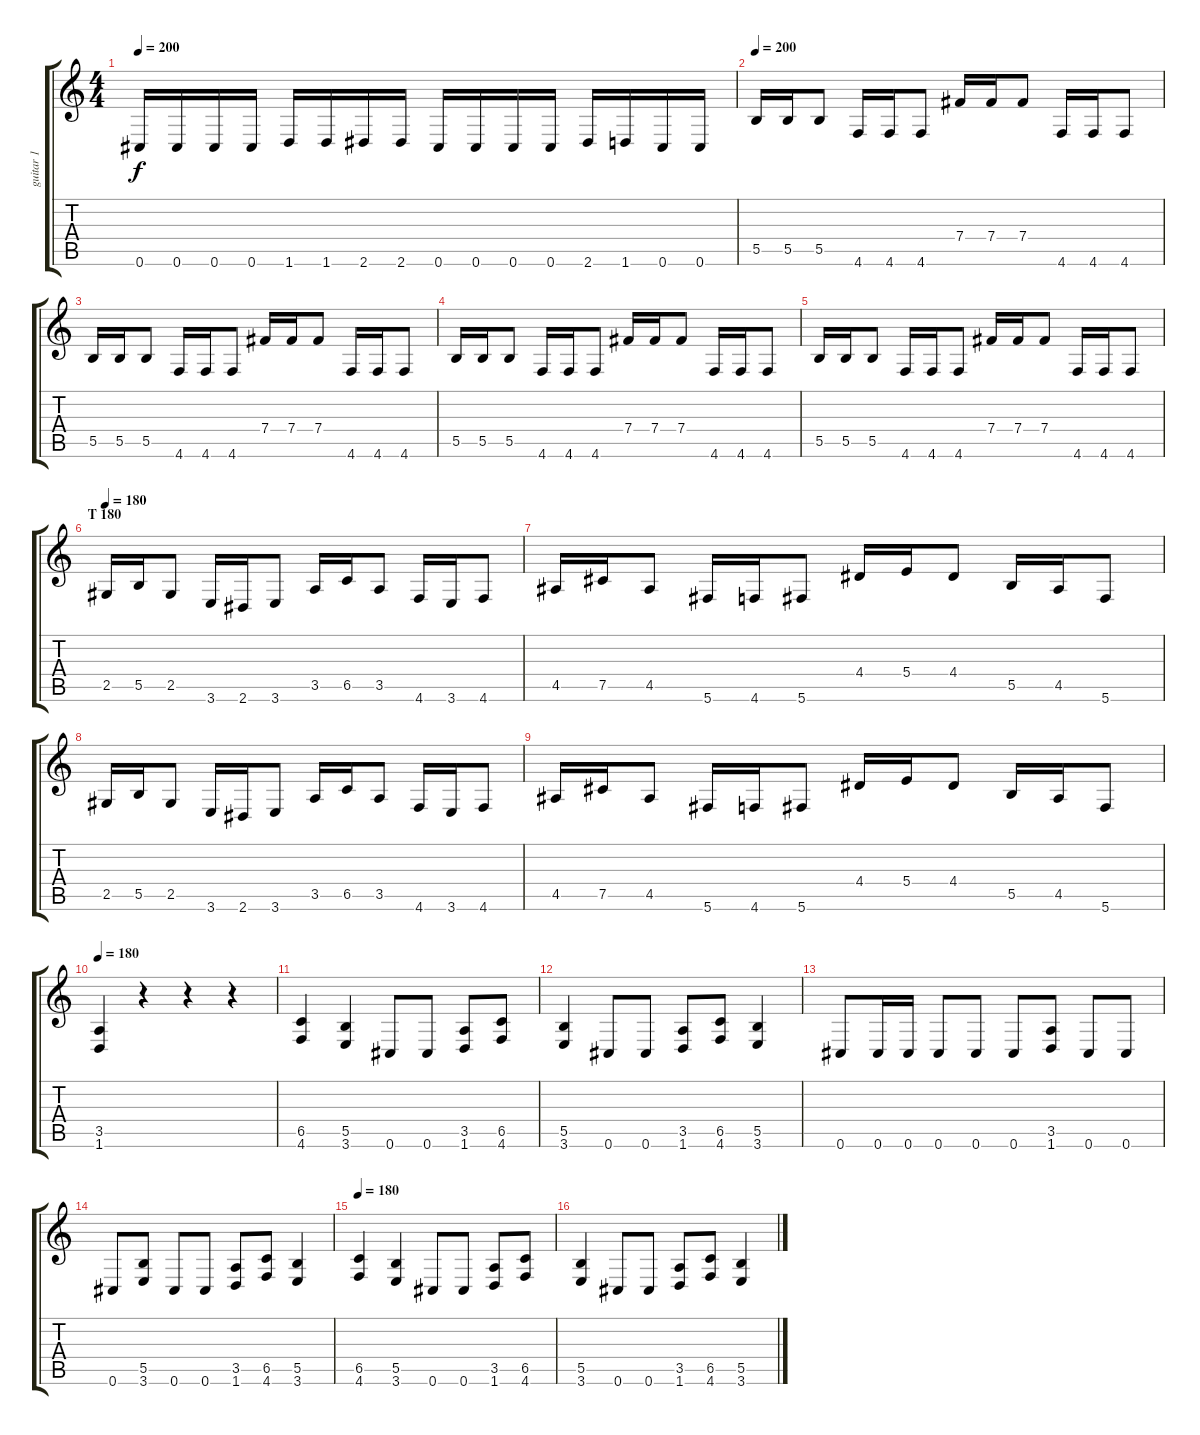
\track ("guitar 1" "guitar 1") {instrument distortionguitar}
\staff {score tabs}
\tuning (Db4 Ab3 E3 B2 Gb2 Db2) {hide}
\ts (4 4)
\tempo 200
\clef g2
\ks c
0.6.16{dy f} 0.6.16 0.6.16 0.6.16 1.6.16 1.6.16 2.6.16 2.6.16 0.6.16 0.6.16 0.6.16 0.6.16 2.6.16 1.6.16 0.6.16 0.6.16 |
\tempo 200
5.5.16 5.5.16 5.5.8 4.6.16 4.6.16 4.6.8 7.4.16 7.4.16 7.4.8 4.6.16 4.6.16 4.6.8 |
5.5.16 5.5.16 5.5.8 4.6.16 4.6.16 4.6.8 7.4.16 7.4.16 7.4.8 4.6.16 4.6.16 4.6.8 |
5.5.16 5.5.16 5.5.8 4.6.16 4.6.16 4.6.8 7.4.16 7.4.16 7.4.8 4.6.16 4.6.16 4.6.8 |
5.5.16 5.5.16 5.5.8 4.6.16 4.6.16 4.6.8 7.4.16 7.4.16 7.4.8 4.6.16 4.6.16 4.6.8 |
\section ("" "T 180")
\tempo 180
2.5.16 5.5.16 2.5.8 3.6.16 2.6.16 3.6.8 3.5.16 6.5.16 3.5.8 4.6.16 3.6.16 4.6.8 |
4.5.16 7.5.16 4.5.8 5.6.16 4.6.16 5.6.8 4.4.16 5.4.16 4.4.8 5.5.16 4.5.16 5.6.8 |
2.5.16 5.5.16 2.5.8 3.6.16 2.6.16 3.6.8 3.5.16 6.5.16 3.5.8 4.6.16 3.6.16 4.6.8 |
4.5.16 7.5.16 4.5.8 5.6.16 4.6.16 5.6.8 4.4.16 5.4.16 4.4.8 5.5.16 4.5.16 5.6.8 |
\tempo 180
(3.5 1.6).4 r.4 r.4 r.4 |
(6.5 4.6).4 (5.5 3.6).4 0.6.8 0.6.8 (3.5 1.6).8 (6.5 4.6).8 |
(5.5 3.6).4 0.6.8 0.6.8 (3.5 1.6).8 (6.5 4.6).8 (5.5 3.6).4 |
0.6.8 0.6.16 0.6.16 0.6.8 0.6.8 0.6.8 (3.5 1.6).8 0.6.8 0.6.8 |
0.6.8 (5.5 3.6).8 0.6.8 0.6.8 (3.5 1.6).8 (6.5 4.6).8 (5.5 3.6).4 |
\tempo 180
(6.5 4.6).4 (5.5 3.6).4 0.6.8 0.6.8 (3.5 1.6).8 (6.5 4.6).8 |
(5.5 3.6).4 0.6.8 0.6.8 (3.5 1.6).8 (6.5 4.6).8 (5.5 3.6).4
